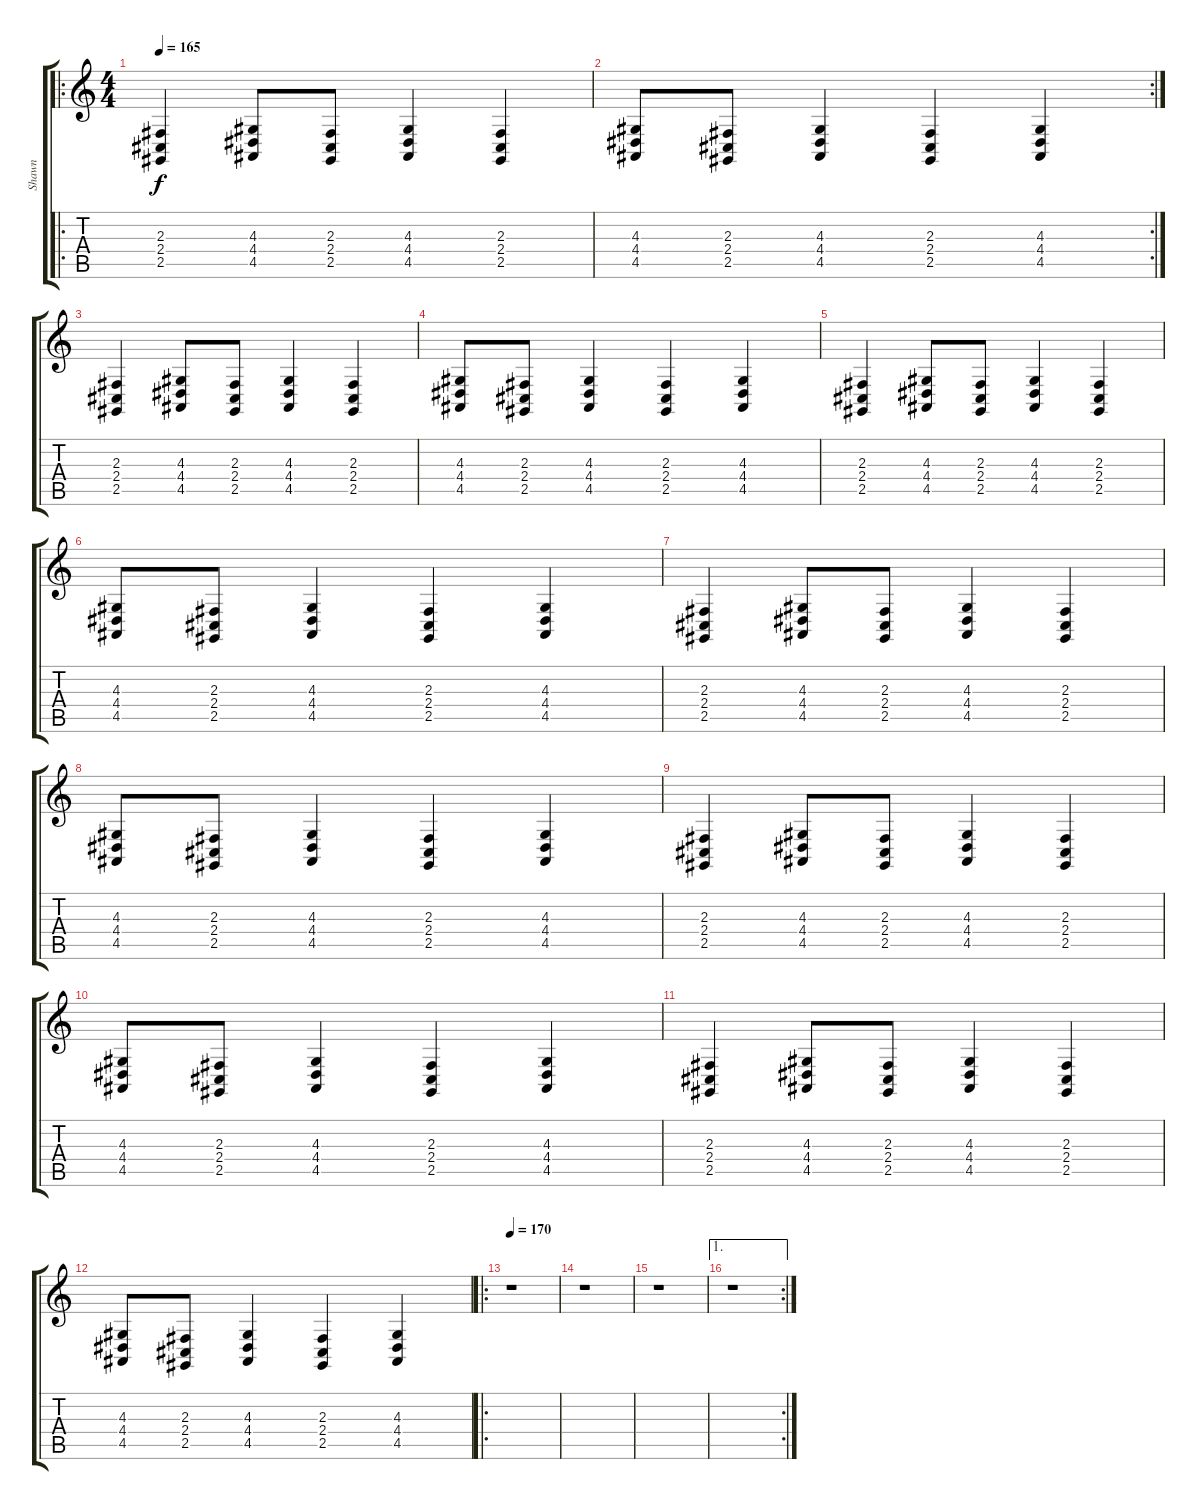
\track ("Shawn" "Shawn") {instrument melodictom}
\staff {score tabs}
\tuning (Db4 Ab3 E3 B2 Gb2 B1) {hide}
\ro
\ts (4 4)
\tempo 165
\clef g2
\ks c
(2.3 2.4 2.5).4{dy f} (4.3 4.4 4.5).8 (2.3 2.4 2.5).8 (4.3 4.4 4.5).4 (2.3 2.4 2.5).4 |
\rc 2
(4.3 4.4 4.5).8 (2.3 2.4 2.5).8 (4.3 4.4 4.5).4 (2.3 2.4 2.5).4 (4.3 4.4 4.5).4 |
(2.3 2.4 2.5).4 (4.3 4.4 4.5).8 (2.3 2.4 2.5).8 (4.3 4.4 4.5).4 (2.3 2.4 2.5).4 |
(4.3 4.4 4.5).8 (2.3 2.4 2.5).8 (4.3 4.4 4.5).4 (2.3 2.4 2.5).4 (4.3 4.4 4.5).4 |
(2.3 2.4 2.5).4 (4.3 4.4 4.5).8 (2.3 2.4 2.5).8 (4.3 4.4 4.5).4 (2.3 2.4 2.5).4 |
(4.3 4.4 4.5).8 (2.3 2.4 2.5).8 (4.3 4.4 4.5).4 (2.3 2.4 2.5).4 (4.3 4.4 4.5).4 |
(2.3 2.4 2.5).4 (4.3 4.4 4.5).8 (2.3 2.4 2.5).8 (4.3 4.4 4.5).4 (2.3 2.4 2.5).4 |
(4.3 4.4 4.5).8 (2.3 2.4 2.5).8 (4.3 4.4 4.5).4 (2.3 2.4 2.5).4 (4.3 4.4 4.5).4 |
(2.3 2.4 2.5).4 (4.3 4.4 4.5).8 (2.3 2.4 2.5).8 (4.3 4.4 4.5).4 (2.3 2.4 2.5).4 |
(4.3 4.4 4.5).8 (2.3 2.4 2.5).8 (4.3 4.4 4.5).4 (2.3 2.4 2.5).4 (4.3 4.4 4.5).4 |
(2.3 2.4 2.5).4 (4.3 4.4 4.5).8 (2.3 2.4 2.5).8 (4.3 4.4 4.5).4 (2.3 2.4 2.5).4 |
(4.3 4.4 4.5).8 (2.3 2.4 2.5).8 (4.3 4.4 4.5).4 (2.3 2.4 2.5).4 (4.3 4.4 4.5).4 |
\ro
\tempo 170
r.1 |
r.1 |
r.1 |
\ae 1
\rc 2
r.1
